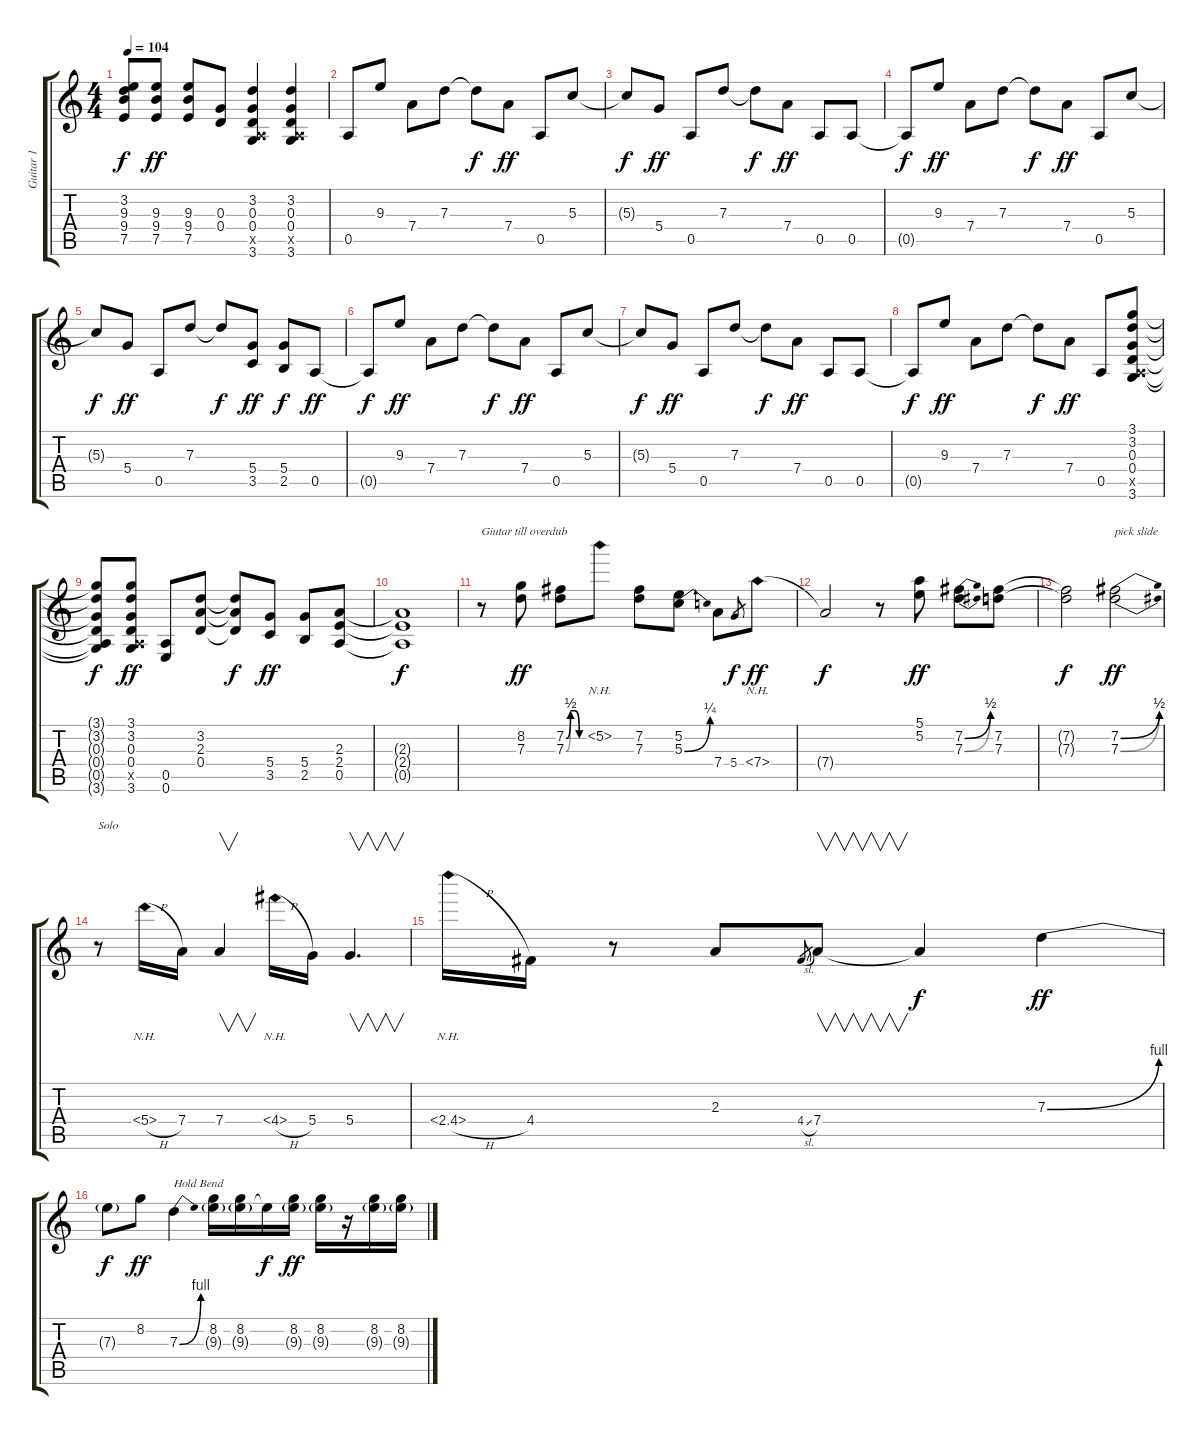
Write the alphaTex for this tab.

\track ("Guitar 1" "Guitar 1") {instrument overdrivenguitar}
\staff {score tabs}
\tuning (E4 B3 G3 D3 A2 E2) {hide}
\ts (4 4)
\tempo 104
\clef g2
\ks c
(3.2{t} 9.3{t} 9.4{t} 7.5{t}).8{dy f} (9.3 9.4 7.5).8{dy ff} (9.3 9.4 7.5).8 (0.3 0.4).8 (3.2 0.3 0.4 0.5{x} 3.6).4 (3.2 0.3 0.4 0.5{x} 3.6).4 |
0.5.8 9.3.8 7.4.8 7.3.8 7.3{t}.8{dy f} 7.4.8{dy ff} 0.5.8 5.3.8 |
5.3{t}.8{dy f} 5.4.8{dy ff} 0.5.8 7.3.8 7.3{t}.8{dy f} 7.4.8{dy ff} 0.5.8 0.5.8 |
0.5{t}.8{dy f} 9.3.8{dy ff} 7.4.8 7.3.8 7.3{t}.8{dy f} 7.4.8{dy ff} 0.5.8 5.3.8 |
5.3{t}.8{dy f} 5.4.8{dy ff} 0.5.8 7.3.8 7.3{t}.8{dy f} (5.4 3.5).8{dy ff} (5.4 2.5).8{dy f} 0.5.8{dy ff} |
0.5{t}.8{dy f} 9.3.8{dy ff} 7.4.8 7.3.8 7.3{t}.8{dy f} 7.4.8{dy ff} 0.5.8 5.3.8 |
5.3{t}.8{dy f} 5.4.8{dy ff} 0.5.8 7.3.8 7.3{t}.8{dy f} 7.4.8{dy ff} 0.5.8 0.5.8 |
0.5{t}.8{dy f} 9.3.8{dy ff} 7.4.8 7.3.8 7.3{t}.8{dy f} 7.4.8{dy ff} 0.5.8 (3.1 3.2 0.3 0.4 0.5{x} 3.6).8 |
(3.1{t} 3.2{t} 0.3{t} 0.4{t} 0.5{t} 3.6{t}).8{dy f} (3.1 3.2 0.3 0.4 0.5{x} 3.6).8{dy ff} (0.5 0.6).8 (3.2 2.3 0.4).8 (3.2{t} 2.3{t} 0.4{t}).8{dy f} (5.4 3.5).8{dy ff} (5.4 2.5).8 (2.3 2.4 0.5).8 |
(2.3{t} 2.4{t} 0.5{t}).1{dy f} |
r.8{txt "Giutar till overdub"} (8.2 7.3).8{dy ff} (7.2{be (custom 0 0 15 2 30 2 45 0 60 0)} 7.3{be (custom 0 0 15 2 30 2 45 0 60 0)}).8 5.2{nh}.8 (7.2 7.3).8 (5.2 5.3{be (bend 0 0 60 1)}).8 7.4.8 5.4.8{gr dy f} 7.4{nh}.8{dy ff} |
7.4{t}.2{dy f} r.8 (5.1 5.2).8{dy ff} (7.2{be (bend 0 0 60 2)} 7.3{be (bend 0 0 60 2)}).8 (7.2 7.3).8 |
(7.2{t} 7.3{t}).2{dy f} (7.2{be (bend 0 0 60 2)} 7.3{be (bend 0 0 60 2)}).2{txt "pick slide" dy ff} |
r.8{txt "Solo"} 5.4{nh h}.16 7.4.16 7.4.4{v} 4.4{nh h}.16 5.4.16 5.4.4{v d} |
2.4{nh h}.16 4.4.16 r.8 2.3.8 4.4{sl}.8{gr} 7.4.8{v} 7.4{t}.4{dy f} 7.3{be (bend 0 0 60 4)}.4{dy ff} |
7.3{t}.8{dy f} 8.2.8{dy ff} 7.3{be (bend 0 0 60 4)}.4{txt "Hold Bend"} (8.2 9.3{g}).16 (8.2 9.3{g}).16 9.3{t}.16{dy f} (8.2 9.3{g}).16{dy ff} (8.2 9.3{g}).16 r.16 (8.2 9.3{g}).16 (8.2 9.3{g}).16
